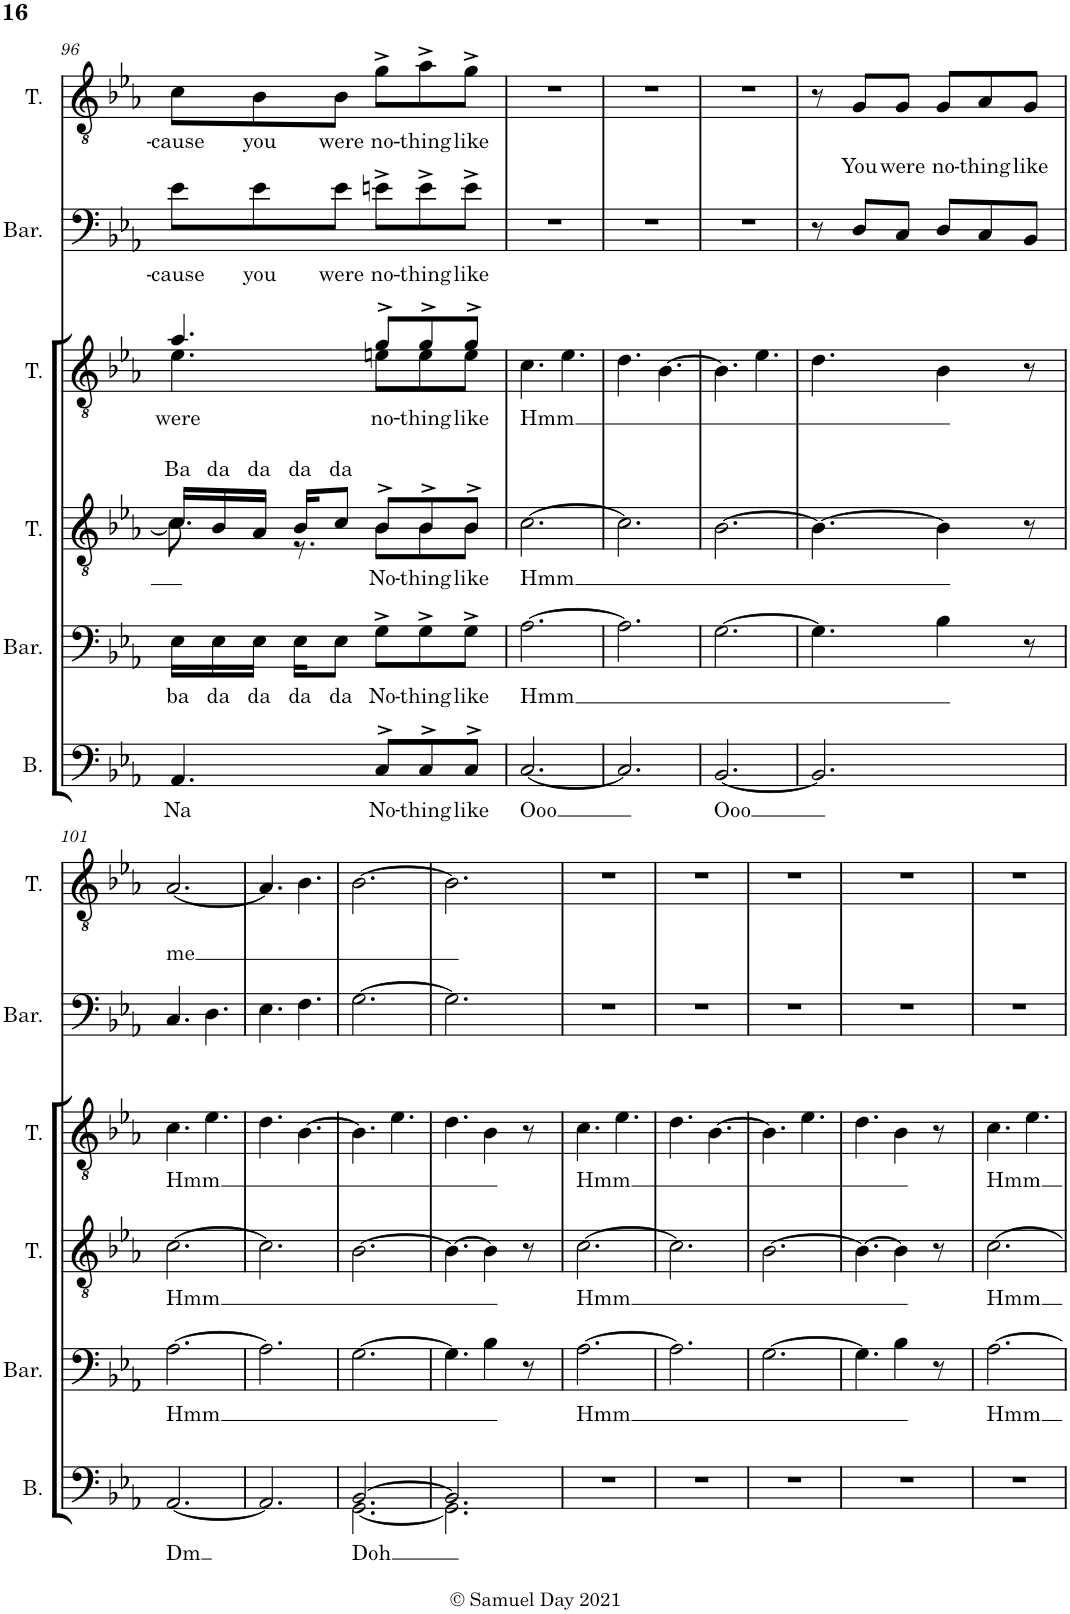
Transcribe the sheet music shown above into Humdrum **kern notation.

**kern	**text	**kern	**text	**kern	**text	**kern	**text	**kern	**text	**kern	**text	**text
*part6	*part6	*part5	*part5	*part4	*part4	*part3	*part3	*part2	*part2	*part1	*part1	*part1
*staff6	*staff6	*staff5	*staff5	*staff4	*staff4	*staff3	*staff3	*staff2	*staff2	*staff1	*staff1	*staff1
*I"Bass	*	*I"Baritone	*	*I"Tenor	*	*I"Tenor	*	*I"Baritone	*	*I"Tenor	*	*
*I'B.	*	*I'Bar.	*	*I'T.	*	*I'T.	*	*I'Bar.	*	*I'T.	*	*
!!LO:PB:g=z
*clefF4	*	*clefF4	*	*clefGv2	*	*clefGv2	*	*clefF4	*	*clefGv2	*	*
*k[b-e-a-]	*	*k[b-e-a-]	*	*k[b-e-a-]	*	*k[b-e-a-]	*	*k[b-e-a-]	*	*k[b-e-a-]	*	*
*M6/8	*	*M6/8	*	*M6/8	*	*M6/8	*	*M6/8	*	*M6/8	*	*
=96	=96	=96	=96	=96	=96	=96	=96	=96	=96	=96	=96	=96
!	!LO:LY:b	!	!LO:LY:b	!	!LO:LY:a	!	!LO:LY:b	!	!LO:LY:b	!	!LO:LY:b	!
*	*	*	*	*^	*	*^	*	*	*	*	*	*
4.AA-/	Na	16E-\LL	ba	16c/LL	8.c\]	Ba	4.a-/	4.e-\	were	8e-\L	-cause	8c\L	-cause	.
!	!	!	!LO:LY:b	!	!	!LO:LY:a	!	!	!	!	!	!	!	!
.	.	16E-\	da	16B-/	.	da	.	.	.	.	.	.	.	.
!	!	!	!LO:LY:b	!	!	!LO:LY:a	!	!	!	!	!LO:LY:b	!	!LO:LY:b	!
.	.	16E-\JJ	da	16A-/JJ	.	da	.	.	.	8e-\	you	8B-\	you	.
!	!	!	!LO:LY:b	!	!	!LO:LY:a	!	!	!	!	!	!	!	!
.	.	16E-\KL	da	16B-/KL	8.r	da	.	.	.	.	.	.	.	.
!	!	!	!LO:LY:b	!	!	!LO:LY:a	!	!	!	!	!LO:LY:b	!	!LO:LY:b	!
.	.	8E-\J	da	8c/J	.	da	.	.	.	8e-\J	were	8B-\J	were	.
!	!LO:LY:b	!	!LO:LY:b	!	!	!LO:LY:b	!	!	!LO:LY:b	!	!LO:LY:b	!	!LO:LY:b	!
8C^>/L	No-	8G^\L	No-	8B-^/L	8B-\L	No-	8g^/L	8en\L	no-	8en^\L	no-	8g^\L	no-	.
!	!LO:LY:b	!	!LO:LY:b	!	!	!LO:LY:b	!	!	!LO:LY:b	!	!LO:LY:b	!	!LO:LY:b	!
8C^>/	-thing	8G^\	-thing	8B-^/	8B-\	-thing	8g^/	8e\	-thing	8e^\	-thing	8a-^\	-thing	.
!	!LO:LY:b	!	!LO:LY:b	!	!	!LO:LY:b	!	!	!LO:LY:b	!	!LO:LY:b	!	!LO:LY:b	!
8C^>/J	like	8G^\J	like	8B-^/J	8B-\J	like	8g^/J	8e\J	like	8e^\J	like	8g^\J	like	.
=97	=97	=97	=97	=97	=97	=97	=97	=97	=97	=97	=97	=97	=97	=97
!	!LO:LY:b	!	!LO:LY:b	!	!	!LO:LY:b	!	!	!LO:LY:b	!	!	!	!	!
*	*	*	*	*v	*v	*	*	*	*	*	*	*	*	*
*	*	*	*	*	*	*v	*v	*	*	*	*	*	*
[2.C/	Ooo	[2.A-\	Hmm	[2.c\	Hmm	4.c\	Hmm	2.r	.	2.r	.	.
.	.	.	.	.	.	4.e-\	.	.	.	.	.	.
=98	=98	=98	=98	=98	=98	=98	=98	=98	=98	=98	=98	=98
2.C/]	.	2.A-\]	.	2.c\]	.	4.d\	.	2.r	.	2.r	.	.
.	.	.	.	.	.	[4.B-\	.	.	.	.	.	.
=99	=99	=99	=99	=99	=99	=99	=99	=99	=99	=99	=99	=99
!	!LO:LY:b	!	!	!	!	!	!	!	!	!	!	!
[2.BB-/	Ooo	[2.G\	.	[2.B-\	.	4.B-\]	.	2.r	.	2.r	.	.
.	.	.	.	.	.	4.e-\	.	.	.	.	.	.
=100	=100	=100	=100	=100	=100	=100	=100	=100	=100	=100	=100	=100
2.BB-/]	.	4.G\]	.	4.B-\_	.	4.d\	.	8r	.	8r	.	.
!	!	!	!	!	!	!	!	!	!	!	!	!LO:LY:b
.	.	.	.	.	.	.	.	8D/L	.	8G/L	.	You
!	!	!	!	!	!	!	!	!	!	!	!	!LO:LY:b
.	.	.	.	.	.	.	.	8C/J	.	8G/J	.	were
!	!	!	!	!	!	!	!	!	!	!	!	!LO:LY:b
.	.	4B-\	.	4B-\]	.	4B-\	.	8D/L	.	8G/L	.	no-
!	!	!	!	!	!	!	!	!	!	!	!	!LO:LY:b
.	.	.	.	.	.	.	.	8C/	.	8A-/	.	-thing
!	!	!	!	!	!	!	!	!	!	!	!	!LO:LY:b
.	.	8r	.	8r	.	8r	.	8BB-/J	.	8G/J	.	like
!!LO:LB:g=z
=101	=101	=101	=101	=101	=101	=101	=101	=101	=101	=101	=101	=101
!	!LO:LY:b	!	!LO:LY:b	!	!LO:LY:b	!	!LO:LY:b	!	!	!	!	!LO:LY:b
[2.AA-/	Dm	[2.A-\	Hmm	[2.c\	Hmm	4.c\	Hmm	4.C/	.	[2.A-/	.	me
.	.	.	.	.	.	4.e-\	.	4.D\	.	.	.	.
=102	=102	=102	=102	=102	=102	=102	=102	=102	=102	=102	=102	=102
2.AA-/]	.	2.A-\]	.	2.c\]	.	4.d\	.	4.E-\	.	4.A-/]	.	.
.	.	.	.	.	.	[4.B-\	.	4.F\	.	4.B-\	.	.
=103	=103	=103	=103	=103	=103	=103	=103	=103	=103	=103	=103	=103
!	!LO:LY:b	!	!	!	!	!	!	!	!	!	!	!
*^	*	*	*	*	*	*	*	*	*	*	*	*
[<2.GG\	[2.BB-/	Doh	[2.G\	.	[2.B-\	.	4.B-\]	.	[2.G\	.	[2.B-\	.	.
.	.	.	.	.	.	.	4.e-\	.	.	.	.	.	.
=104	=104	=104	=104	=104	=104	=104	=104	=104	=104	=104	=104	=104	=104
2.GG\]	2.BB-/]	.	4.G\]	.	4.B-\_	.	4.d\	.	2.G\]	.	2.B-\]	.	.
.	.	.	4B-\	.	4B-\]	.	4B-\	.	.	.	.	.	.
.	.	.	8r	.	8r	.	8r	.	.	.	.	.	.
*v	*v	*	*	*	*	*	*	*	*	*	*	*	*
=105	=105	=105	=105	=105	=105	=105	=105	=105	=105	=105	=105	=105
!	!	!	!LO:LY:b	!	!LO:LY:b	!	!LO:LY:b	!	!	!	!	!
2.r	.	[2.A-\	Hmm	[2.c\	Hmm	4.c\	Hmm	2.r	.	2.r	.	.
.	.	.	.	.	.	4.e-\	.	.	.	.	.	.
=106	=106	=106	=106	=106	=106	=106	=106	=106	=106	=106	=106	=106
2.r	.	2.A-\]	.	2.c\]	.	4.d\	.	2.r	.	2.r	.	.
.	.	.	.	.	.	[4.B-\	.	.	.	.	.	.
=107	=107	=107	=107	=107	=107	=107	=107	=107	=107	=107	=107	=107
2.r	.	[2.G\	.	[2.B-\	.	4.B-\]	.	2.r	.	2.r	.	.
.	.	.	.	.	.	4.e-\	.	.	.	.	.	.
=108	=108	=108	=108	=108	=108	=108	=108	=108	=108	=108	=108	=108
2.r	.	4.G\]	.	4.B-\_	.	4.d\	.	2.r	.	2.r	.	.
.	.	4B-\	.	4B-\]	.	4B-\	.	.	.	.	.	.
.	.	8r	.	8r	.	8r	.	.	.	.	.	.
=109	=109	=109	=109	=109	=109	=109	=109	=109	=109	=109	=109	=109
!	!	!	!LO:LY:b	!	!LO:LY:b	!	!LO:LY:b	!	!	!	!	!
2.r	.	[2.A-\	Hmm	[2.c\	Hmm	4.c\	Hmm	2.r	.	2.r	.	.
.	.	.	.	.	.	4.e-\	.	.	.	.	.	.
=	=	=	=	=	=	=	=	=	=	=	=	=
*-	*-	*-	*-	*-	*-	*-	*-	*-	*-	*-	*-	*-
